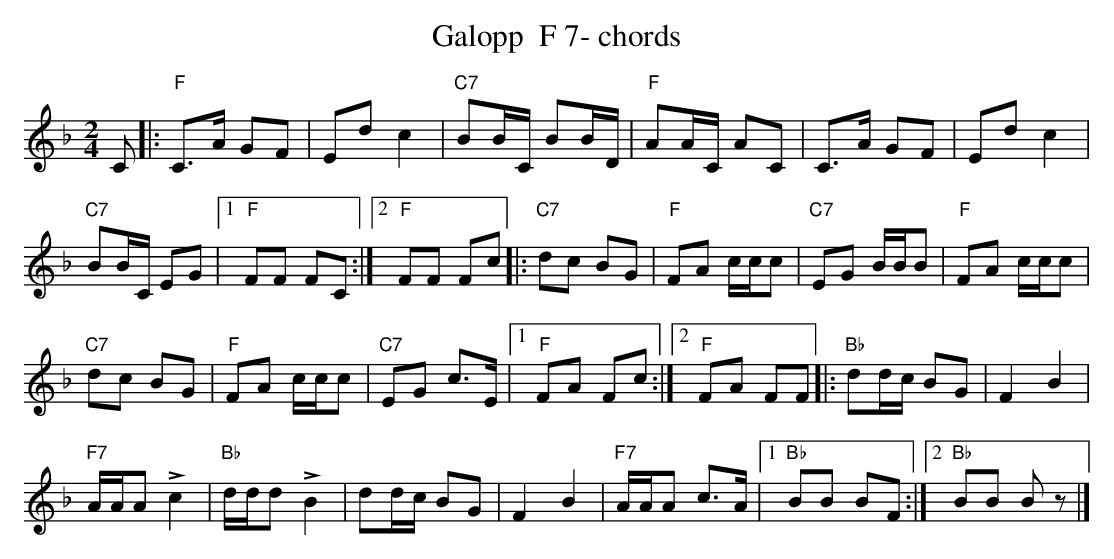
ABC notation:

X:1
T:Galopp  F 7- chords
M:2/4
L:1/8
K:Fmaj%%MIDI gchordon
C |: "F"C>A GF | Edc2 | "C7"BB/2C/2 BB/2D/2 | "F"AA/2C/2 AC | C>A GF | Edc2 |
"C7"BB/2C/2 EG |1 "F"FF FC :|2 "F"FF Fc |: "C7"dc BG | "F"FA c/2c/2c | "C7"EG B/2B/2B | "F"FA c/2c/2c |
"C7"dc BG | "F"FA c/2c/2c | "C7"EG c>E |1 "F"FA Fc :|2 "F"FA FF |: "Bb"dd/2c/2 BG | F2B2 |
"F7"A/2A/2A !>!c2 | "Bb"d/2d/2d !>!B2 | dd/2c/2 BG | F2B2 | "F7"A/2A/2A c>A |1 "Bb"BB BF :|2 "Bb"BB Bz |]
